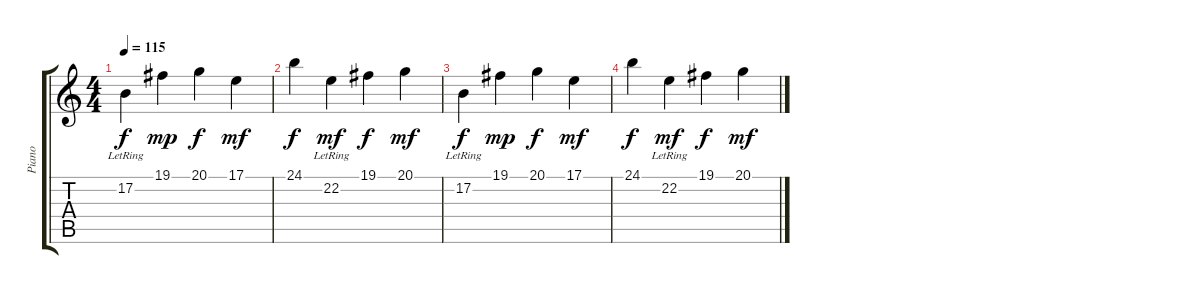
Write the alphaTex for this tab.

\track ("Piano" "Piano") {instrument acousticgrandpiano}
\staff {score tabs}
\tuning (B3 Gb3 D3 A2 E2 B1) {hide}
\ts (4 4)
\tempo 115
\clef g2
\ks c
17.2{lr}.4{dy f} 19.1.4{dy mp} 20.1.4{dy f} 17.1.4{dy mf} |
24.1.4{dy f} 22.2{lr}.4{dy mf} 19.1.4{dy f} 20.1.4{dy mf} |
17.2{lr}.4{dy f} 19.1.4{dy mp} 20.1.4{dy f} 17.1.4{dy mf} |
24.1.4{dy f} 22.2{lr}.4{dy mf} 19.1.4{dy f} 20.1.4{dy mf}
